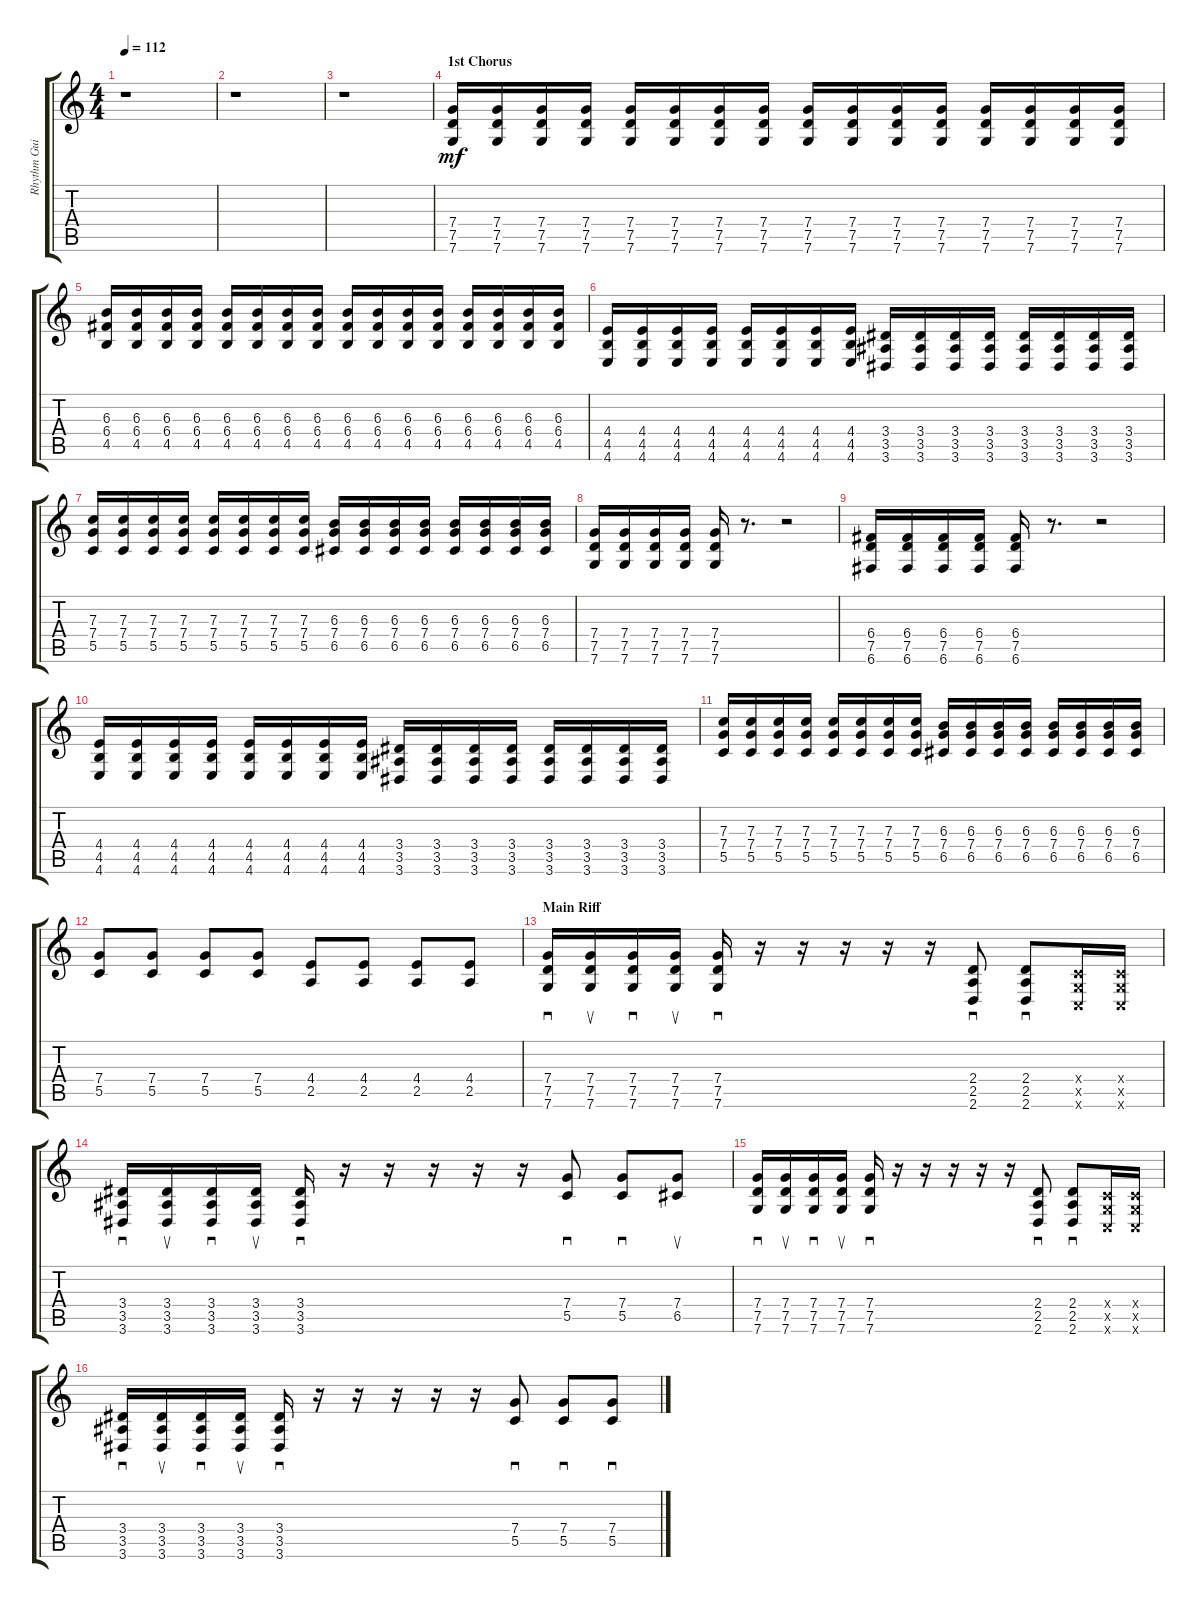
\track ("Rhythm Guitar" "Rhythm Gui") {instrument distortionguitar}
\staff {score tabs}
\tuning (D4 A3 F3 C3 G2 C2) {hide}
\ts (4 4)
\tempo 112
\clef g2
\ks c
r.1{dy mf} |
r.1 |
r.1 |
\section ("" "1st Chorus")
(7.4 7.5 7.6).16 (7.4 7.5 7.6).16 (7.4 7.5 7.6).16 (7.4 7.5 7.6).16 (7.4 7.5 7.6).16 (7.4 7.5 7.6).16 (7.4 7.5 7.6).16 (7.4 7.5 7.6).16 (7.4 7.5 7.6).16 (7.4 7.5 7.6).16 (7.4 7.5 7.6).16 (7.4 7.5 7.6).16 (7.4 7.5 7.6).16 (7.4 7.5 7.6).16 (7.4 7.5 7.6).16 (7.4 7.5 7.6).16 |
(6.3 6.4 4.5).16 (6.3 6.4 4.5).16 (6.3 6.4 4.5).16 (6.3 6.4 4.5).16 (6.3 6.4 4.5).16 (6.3 6.4 4.5).16 (6.3 6.4 4.5).16 (6.3 6.4 4.5).16 (6.3 6.4 4.5).16 (6.3 6.4 4.5).16 (6.3 6.4 4.5).16 (6.3 6.4 4.5).16 (6.3 6.4 4.5).16 (6.3 6.4 4.5).16 (6.3 6.4 4.5).16 (6.3 6.4 4.5).16 |
(4.4 4.5 4.6).16 (4.4 4.5 4.6).16 (4.4 4.5 4.6).16 (4.4 4.5 4.6).16 (4.4 4.5 4.6).16 (4.4 4.5 4.6).16 (4.4 4.5 4.6).16 (4.4 4.5 4.6).16 (3.4 3.5 3.6).16 (3.4 3.5 3.6).16 (3.4 3.5 3.6).16 (3.4 3.5 3.6).16 (3.4 3.5 3.6).16 (3.4 3.5 3.6).16 (3.4 3.5 3.6).16 (3.4 3.5 3.6).16 |
(7.3 7.4 5.5).16 (7.3 7.4 5.5).16 (7.3 7.4 5.5).16 (7.3 7.4 5.5).16 (7.3 7.4 5.5).16 (7.3 7.4 5.5).16 (7.3 7.4 5.5).16 (7.3 7.4 5.5).16 (6.3 7.4 6.5).16 (6.3 7.4 6.5).16 (6.3 7.4 6.5).16 (6.3 7.4 6.5).16 (6.3 7.4 6.5).16 (6.3 7.4 6.5).16 (6.3 7.4 6.5).16 (6.3 7.4 6.5).16 |
(7.4 7.5 7.6).16 (7.4 7.5 7.6).16 (7.4 7.5 7.6).16 (7.4 7.5 7.6).16 (7.4 7.5 7.6).16 r.8{d} r.2 |
(6.4 7.5 6.6).16 (6.4 7.5 6.6).16 (6.4 7.5 6.6).16 (6.4 7.5 6.6).16 (6.4 7.5 6.6).16 r.8{d} r.2 |
(4.4 4.5 4.6).16 (4.4 4.5 4.6).16 (4.4 4.5 4.6).16 (4.4 4.5 4.6).16 (4.4 4.5 4.6).16 (4.4 4.5 4.6).16 (4.4 4.5 4.6).16 (4.4 4.5 4.6).16 (3.4 3.5 3.6).16 (3.4 3.5 3.6).16 (3.4 3.5 3.6).16 (3.4 3.5 3.6).16 (3.4 3.5 3.6).16 (3.4 3.5 3.6).16 (3.4 3.5 3.6).16 (3.4 3.5 3.6).16 |
(7.3 7.4 5.5).16 (7.3 7.4 5.5).16 (7.3 7.4 5.5).16 (7.3 7.4 5.5).16 (7.3 7.4 5.5).16 (7.3 7.4 5.5).16 (7.3 7.4 5.5).16 (7.3 7.4 5.5).16 (6.3 7.4 6.5).16 (6.3 7.4 6.5).16 (6.3 7.4 6.5).16 (6.3 7.4 6.5).16 (6.3 7.4 6.5).16 (6.3 7.4 6.5).16 (6.3 7.4 6.5).16 (6.3 7.4 6.5).16 |
(7.4 5.5).8 (7.4 5.5).8 (7.4 5.5).8 (7.4 5.5).8 (4.4 2.5).8 (4.4 2.5).8 (4.4 2.5).8 (4.4 2.5).8 |
\section ("" "Main Riff")
(7.4 7.5 7.6).16{sd} (7.4 7.5 7.6).16{su} (7.4 7.5 7.6).16{sd} (7.4 7.5 7.6).16{su} (7.4 7.5 7.6).16{sd} r.16 r.16 r.16 r.16 r.16 (2.4 2.5 2.6).8{sd} (2.4 2.5 2.6).8{sd} (0.4{x} 0.5{x} 0.6{x}).16 (0.4{x} 0.5{x} 0.6{x}).16 |
(3.4 3.5 3.6).16{sd} (3.4 3.5 3.6).16{su} (3.4 3.5 3.6).16{sd} (3.4 3.5 3.6).16{su} (3.4 3.5 3.6).16{sd} r.16 r.16 r.16 r.16 r.16 (7.4 5.5).8{sd} (7.4 5.5).8{sd} (7.4 6.5).8{su} |
(7.4 7.5 7.6).16{sd} (7.4 7.5 7.6).16{su} (7.4 7.5 7.6).16{sd} (7.4 7.5 7.6).16{su} (7.4 7.5 7.6).16{sd} r.16 r.16 r.16 r.16 r.16 (2.4 2.5 2.6).8{sd} (2.4 2.5 2.6).8{sd} (0.4{x} 0.5{x} 0.6{x}).16 (0.4{x} 0.5{x} 0.6{x}).16 |
(3.4 3.5 3.6).16{sd} (3.4 3.5 3.6).16{su} (3.4 3.5 3.6).16{sd} (3.4 3.5 3.6).16{su} (3.4 3.5 3.6).16{sd} r.16 r.16 r.16 r.16 r.16 (7.4 5.5).8{sd} (7.4 5.5).8{sd} (7.4 5.5).8{sd}
